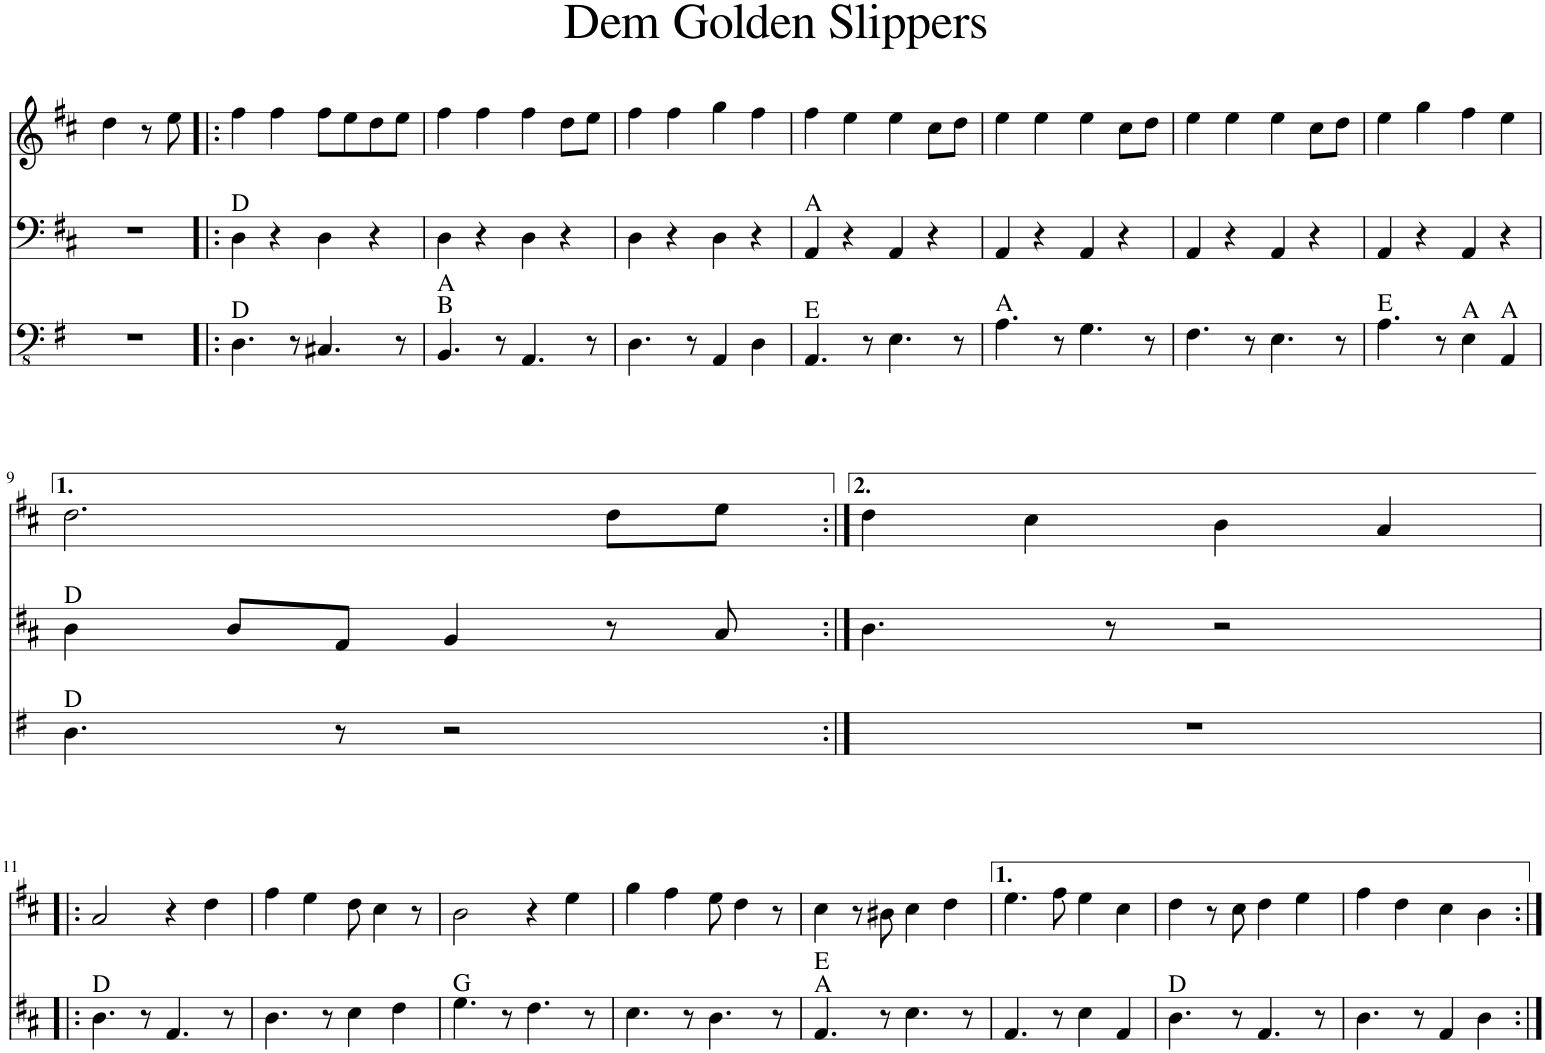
**kern	**kern	**harte	**kern
*part3	*part2	*part2	*part1
*staff3	*staff2	*	*staff1
*I"Double Bass	*I"Double Bass	*	*I"Violin
*	*	*	*I'Vln
*clefFv4	*clefF4	*	*clefG2
*Trd7c12	*Trd7c12	*	*
*k[f#]	*k[f#c#]	*	*k[f#c#]
=1	=1	=1	=1
1r	1r	.	4dd\
.	.	.	8r
.	.	.	8ee\
.	.	.	2ryy
=2!|:	=2!|:	=2!|:	=2!|:
4.DD\	4D\	D:maj	4ff#\
.	4r	.	4ff#\
8r	.	.	.
4.CC#X/	4D\	.	8ff#\L
.	.	.	8ee\
.	4r	.	8dd\
8r	.	.	8ee\J
=3	=3	=3	=3
4.BBB/	4D\	.	4ff#\
.	4r	.	4ff#\
8r	.	.	.
4.AAA/	4D\	.	4ff#\
.	4r	.	8dd\L
8r	.	.	8ee\J
=4	=4	=4	=4
4.DD\	4D\	.	4ff#\
.	4r	.	4ff#\
8r	.	.	.
4AAA/	4D\	.	4gg\
4DD\	4r	.	4ff#\
=5	=5	=5	=5
4.AAA/	4AA/	A:maj	4ff#\
.	4r	.	4ee\
8r	.	.	.
4.EE\	4AA/	.	4ee\
.	4r	.	8cc#\L
8r	.	.	8dd\J
=6	=6	=6	=6
4.AA\	4AA/	.	4ee\
.	4r	.	4ee\
8r	.	.	.
4.GG\	4AA/	.	4ee\
.	4r	.	8cc#\L
8r	.	.	8dd\J
=7	=7	=7	=7
4.FF#\	4AA/	.	4ee\
.	4r	.	4ee\
8r	.	.	.
4.EE\	4AA/	.	4ee\
.	4r	.	8cc#\L
8r	.	.	8dd\J
=8	=8	=8	=8
4.AA\	4AA/	.	4ee\
.	4r	.	4gg\
8r	.	.	.
4EE\	4AA/	.	4ff#\
4AAA/	4r	.	4ee\
!!LO:LB:g=z
=9	=9	=9	=9
4.DD\	4D\	D:maj	2.dd\
.	8D/L	.	.
8r	8AA/J	.	.
2r	4BB/	.	.
.	8r	.	8dd\L
.	8C#/	.	8ee\J
=10:|!	=10:|!	=10:|!	=10:|!
1r	4.D\	.	4dd\
.	.	.	4cc#\
.	8r	.	.
.	2r	.	4b\
.	.	.	4a/
!!LO:LB:g=z
=11!|:	=11!|:	=11!|:	=11!|:
1r	4.D\	D:maj	2a/
.	8r	.	.
.	4.AA/	.	4r
.	.	.	4dd\
.	8r	.	.
=12	=12	=12	=12
1r	4.D\	.	4ff#\
.	.	.	4ee\
.	8r	.	.
.	4E\	.	8dd\
.	.	.	4cc#\
.	4F#\	.	.
.	.	.	8r
=13	=13	=13	=13
1r	4.G\	G:maj	2b\
.	8r	.	.
.	4.F#\	.	4r
.	.	.	4ee\
.	8r	.	.
=14	=14	=14	=14
1r	4.E\	.	4gg\
.	.	.	4ff#\
.	8r	.	.
.	4.D\	.	8ee\
.	.	.	4dd\
.	8r	.	8r
=15	=15	=15	=15
1r	4.AA/	A:maj E:maj	4cc#\
.	.	.	8r
.	8r	.	8b#X\
.	4.E\	.	4cc#\
.	.	.	4dd\
.	8r	.	.
=16	=16	=16	=16
1r	4.AA/	.	4.ee\
.	8r	.	8ff#\
.	4E\	.	4ee\
.	4AA/	.	4cc#\
=17	=17	=17	=17
1r	4.D\	D:maj	4dd\
.	.	.	8r
.	8r	.	8cc#\
.	4.AA/	.	4dd\
.	.	.	4ee\
.	8r	.	.
=18	=18	=18	=18
1r	4.D\	.	4ff#\
.	.	.	4dd\
.	8r	.	.
.	4AA/	.	4cc#\
.	4D\	.	4b\
=:|!	=:|!	=:|!	=:|!
*-	*-	*-	*-
